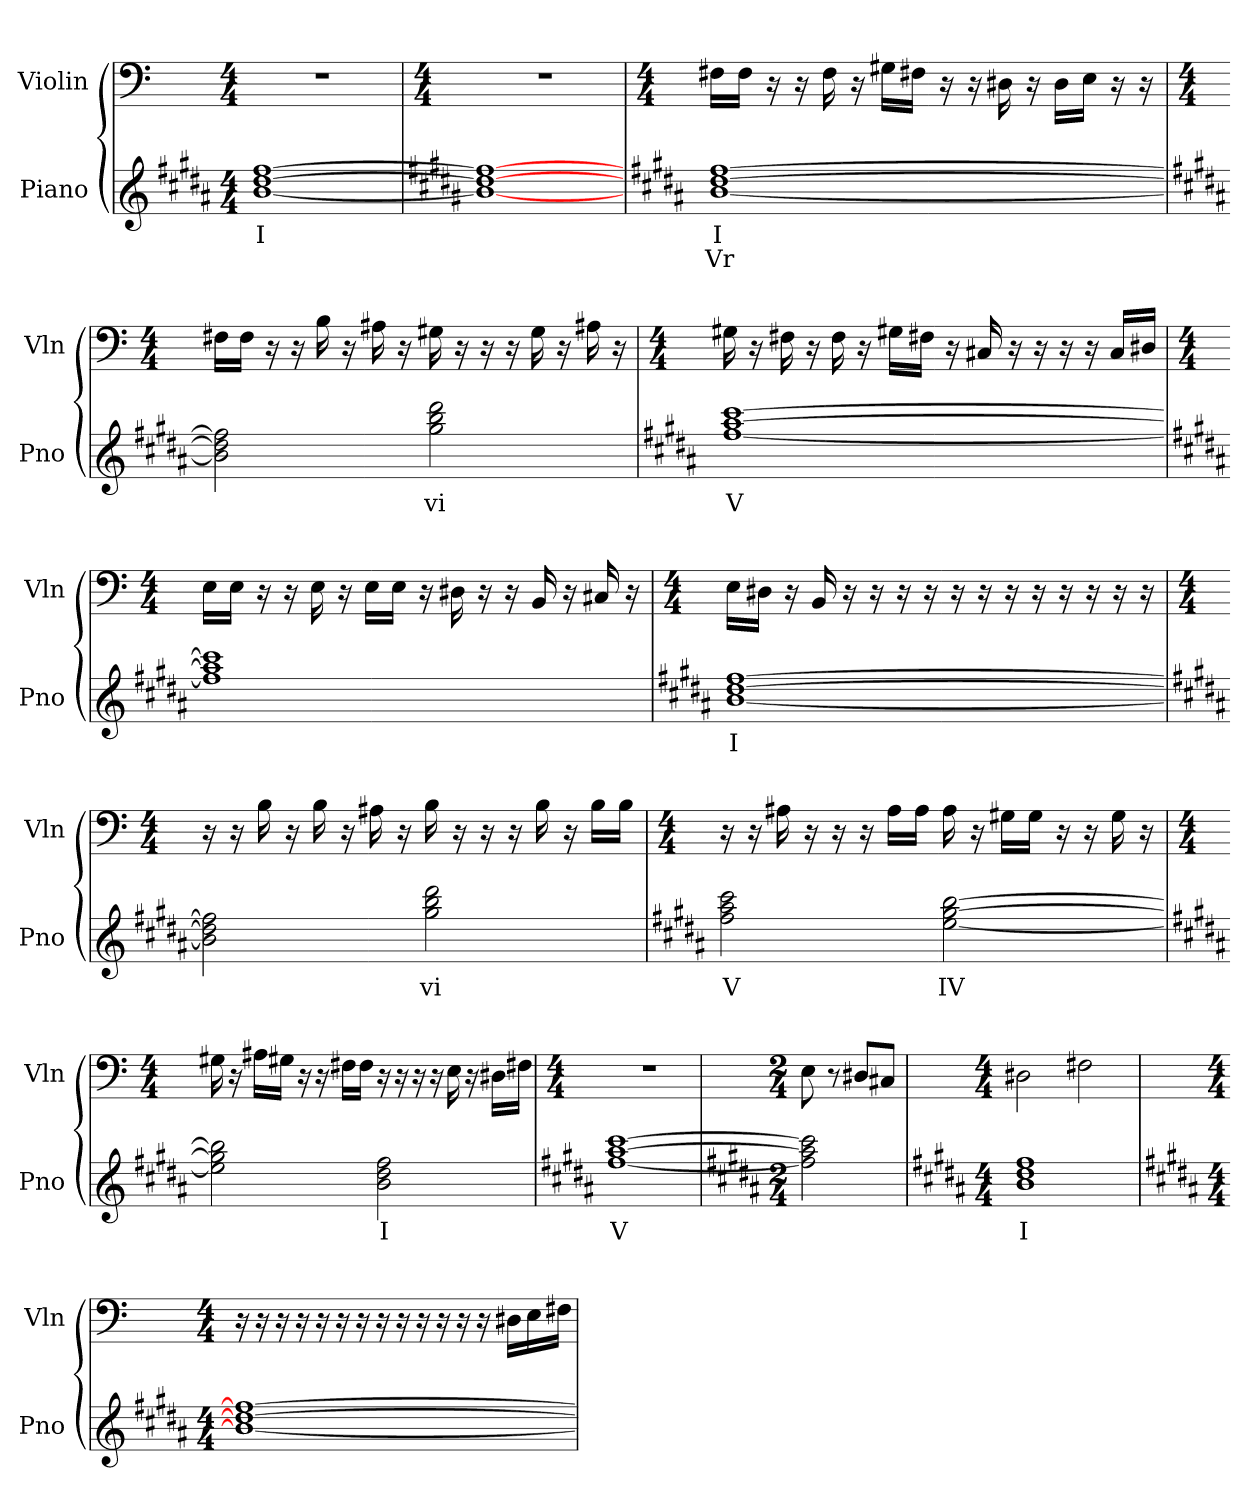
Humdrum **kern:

**kern	**text	**text	**kern
*part2	*part2	*part2	*part1
*staff2	*staff2	*staff2	*staff1
*I"Piano	*	*	*I"Violin
*I'Pno	*	*	*I'Vln
*k[f#c#g#d#a#]	*	*	*
*B:	*	*	*
*M4/4	*	*	*M4/4
=	=	=	=
[1b [1dd# [1ff#	I	.	1r
=	=	=	=
*k[f#c#g#d#a#]	*	*	*
*B:	*	*	*
*	*	*	*M4/4
1b_ 1dd#_ 1ff#_	.	.	1r
=	=	=	=
*k[f#c#g#d#a#]	*	*	*
*B:	*	*	*
*	*	*	*M4/4
[1b [1dd# [1ff#	I	Vr	16F#XLL
.	.	.	16F#JJ
.	.	.	16r
.	.	.	16r
.	.	.	16F#
.	.	.	16r
.	.	.	16G#XLL
.	.	.	16F#XJJ
.	.	.	16r
.	.	.	16r
.	.	.	16D#X
.	.	.	16r
.	.	.	16D#LL
.	.	.	16EJJ
.	.	.	16r
.	.	.	16r
=	=	=	=
*k[f#c#g#d#a#]	*	*	*
*B:	*	*	*
*	*	*	*M4/4
2b] 2dd#] 2ff#]	.	.	16F#XLL
.	.	.	16F#JJ
.	.	.	16r
.	.	.	16r
.	.	.	16B
.	.	.	16r
.	.	.	16A#X
.	.	.	16r
2gg# 2bb 2ddd#	vi	.	16G#X
.	.	.	16r
.	.	.	16r
.	.	.	16r
.	.	.	16G#
.	.	.	16r
.	.	.	16A#X
.	.	.	16r
=	=	=	=
*k[f#c#g#d#a#]	*	*	*
*B:	*	*	*
*	*	*	*M4/4
[1ff# [1aa# [1ccc#	V	.	16G#X
.	.	.	16r
.	.	.	16F#X
.	.	.	16r
.	.	.	16F#
.	.	.	16r
.	.	.	16G#XLL
.	.	.	16F#XJJ
.	.	.	16r
.	.	.	16C#X
.	.	.	16r
.	.	.	16r
.	.	.	16r
.	.	.	16r
.	.	.	16C#LL
.	.	.	16D#XJJ
=	=	=	=
*k[f#c#g#d#a#]	*	*	*
*B:	*	*	*
*	*	*	*M4/4
1ff#] 1aa#] 1ccc#]	.	.	16ELL
.	.	.	16EJJ
.	.	.	16r
.	.	.	16r
.	.	.	16E
.	.	.	16r
.	.	.	16ELL
.	.	.	16EJJ
.	.	.	16r
.	.	.	16D#X
.	.	.	16r
.	.	.	16r
.	.	.	16BB
.	.	.	16r
.	.	.	16C#X
.	.	.	16r
=	=	=	=
*k[f#c#g#d#a#]	*	*	*
*B:	*	*	*
*	*	*	*M4/4
[1b [1dd# [1ff#	I	.	16ELL
.	.	.	16D#XJJ
.	.	.	16r
.	.	.	16BB
.	.	.	16r
.	.	.	16r
.	.	.	16r
.	.	.	16r
.	.	.	16r
.	.	.	16r
.	.	.	16r
.	.	.	16r
.	.	.	16r
.	.	.	16r
.	.	.	16r
.	.	.	16r
=	=	=	=
*k[f#c#g#d#a#]	*	*	*
*B:	*	*	*
*	*	*	*M4/4
2b] 2dd#] 2ff#]	.	.	16r
.	.	.	16r
.	.	.	16B
.	.	.	16r
.	.	.	16B
.	.	.	16r
.	.	.	16A#X
.	.	.	16r
2gg# 2bb 2ddd#	vi	.	16B
.	.	.	16r
.	.	.	16r
.	.	.	16r
.	.	.	16B
.	.	.	16r
.	.	.	16BLL
.	.	.	16BJJ
=	=	=	=
*k[f#c#g#d#a#]	*	*	*
*B:	*	*	*
*	*	*	*M4/4
2ff# 2aa# 2ccc#	V	.	16r
.	.	.	16r
.	.	.	16A#X
.	.	.	16r
.	.	.	16r
.	.	.	16r
.	.	.	16A#LL
.	.	.	16A#JJ
[2ee [2gg# [2bb	IV	.	16A#
.	.	.	16r
.	.	.	16G#XLL
.	.	.	16G#JJ
.	.	.	16r
.	.	.	16r
.	.	.	16G#
.	.	.	16r
=	=	=	=
*k[f#c#g#d#a#]	*	*	*
*B:	*	*	*
*	*	*	*M4/4
2ee] 2gg#] 2bb]	.	.	16G#X
.	.	.	16r
.	.	.	16A#XLL
.	.	.	16G#XJJ
.	.	.	16r
.	.	.	16r
.	.	.	16F#XLL
.	.	.	16F#JJ
2b 2dd# 2ff#	I	.	16r
.	.	.	16r
.	.	.	16r
.	.	.	16r
.	.	.	16E
.	.	.	16r
.	.	.	16D#XLL
.	.	.	16F#XJJ
=	=	=	=
*k[f#c#g#d#a#]	*	*	*
*B:	*	*	*
*	*	*	*M4/4
[1ff# [1aa# [1ccc#	V	.	1r
=	=	=	=
*k[f#c#g#d#a#]	*	*	*
*B:	*	*	*
*M2/4	*	*	*M2/4
2ff#] 2aa#] 2ccc#]	.	.	8E
.	.	.	8r
.	.	.	8D#XL
.	.	.	8C#XJ
=	=	=	=
*k[f#c#g#d#a#]	*	*	*
*B:	*	*	*
*M4/4	*	*	*M4/4
1b 1dd# 1ff#	I	.	2D#X
.	.	.	2F#X
=	=	=	=
*k[f#c#g#d#a#]	*	*	*
*B:	*	*	*
*M4/4	*	*	*M4/4
1b_ 1dd#_ 1ff#_	.	.	16r
.	.	.	16r
.	.	.	16r
.	.	.	16r
.	.	.	16r
.	.	.	16r
.	.	.	16r
.	.	.	16r
.	.	.	16r
.	.	.	16r
.	.	.	16r
.	.	.	16r
.	.	.	16r
.	.	.	16D#XLL
.	.	.	16E
.	.	.	16F#XJJ
=	=	=	=
*-	*-	*-	*-
